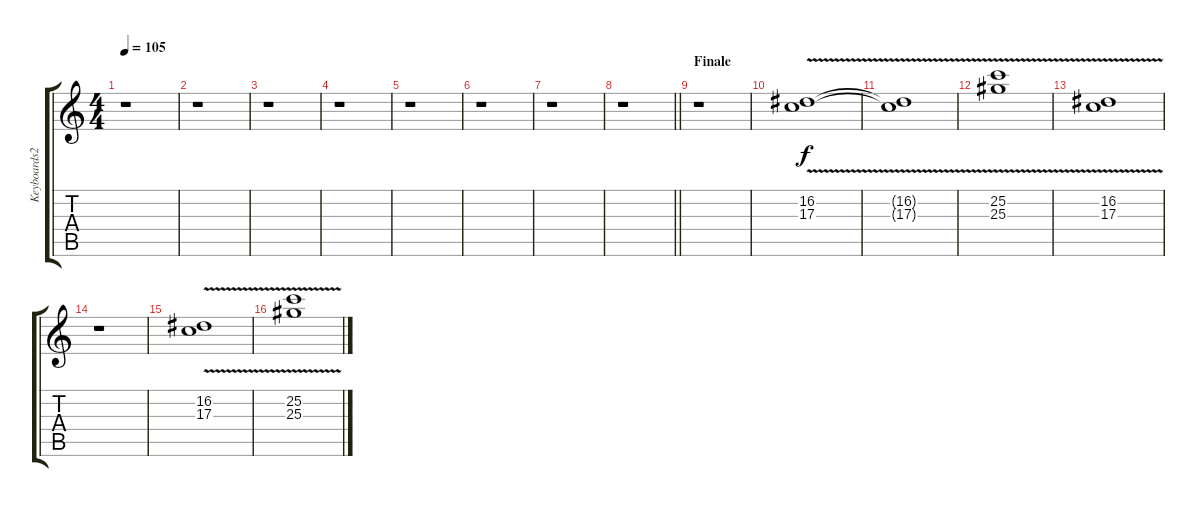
\track ("Keyboards2" "Keyboards2") {instrument synthstrings1}
\staff {score tabs}
\tuning (E4 B3 G3 D3 A2 E2) {hide}
\ts (4 4)
\tempo 105
\clef g2
\ks c
r.1{dy f} |
r.1 |
r.1 |
r.1 |
r.1 |
r.1 |
r.1 |
\barLineRight lightlight
r.1 |
\section ("" "Finale")
r.1 |
(16.2{v} 17.3{v}).1{volume 6} |
(16.2{t} 17.3{t}).1 |
(25.2{v} 25.3{v}).1 |
(16.2{v} 17.3{v}).1{volume 4} |
r.1 |
(16.2{v} 17.3{v}).1{volume 6} |
(25.2{v} 25.3{v}).1
